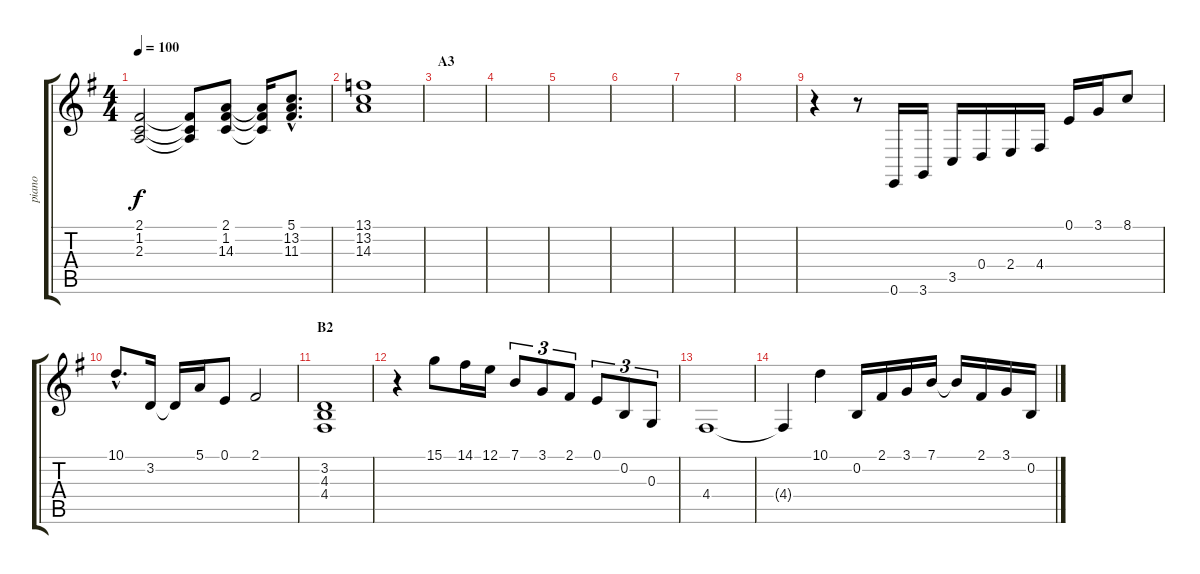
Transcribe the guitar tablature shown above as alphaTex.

\track ("piano" "piano") {instrument acousticgrandpiano}
\staff {score tabs}
\tuning (E4 B3 G3 D3 A2 E2) {hide}
\ts (4 4)
\tempo 100
\clef g2
\ks g
(2.1 1.2 2.3).2{dy f} (2.1{t} 1.2{t} 2.3{t}).8 (2.1 1.2 14.3).8 (2.1{t} 1.2{t} 14.3{t}).16 (5.1{hac} 13.2{hac} 11.3{hac}).8{d} |
(13.1 13.2 14.3).1 |
\section ("" "A3")
|
|
|
|
|
|
r.4 r.8 0.6.16 3.6.16 3.5.16 0.4.16 2.4.16 4.4.16 0.1.16 3.1.16 8.1.8 |
10.1{hac}.8{d} 3.2.16 3.2{t}.16 5.1.16 0.1.8 2.1.2 |
\section ("" "B2")
(3.2 4.3 4.4).1 |
r.4 15.1.8 14.1.16 12.1.16 7.1.8{tu (3 2)} 3.1.8{tu (3 2)} 2.1.8{tu (3 2)} 0.1.8{tu (3 2)} 0.2.8{tu (3 2)} 0.3.8{tu (3 2)} |
4.4.1 |
4.4{t}.4 10.1.4 0.2.16 2.1.16 3.1.16 7.1.16 7.1{t}.16 2.1.16 3.1.16 0.2.16
